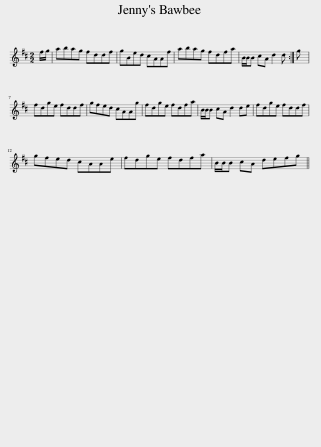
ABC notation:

X:1
L:1/8
M:2/2
I:linebreak $
K:D
V:1 treble
V:1
 f/g/ | abag fddf | gBed cAAf | abag fdfa | B/B/B cA d2 d :| %5
 g |$ fdge fddf | gfed cAAg | fdge fdfa | B/B/B cA d2 de | %10
 fdge fddf |$ gfed cAAe | fdge fdfa | B/B/B cA defg || %14
